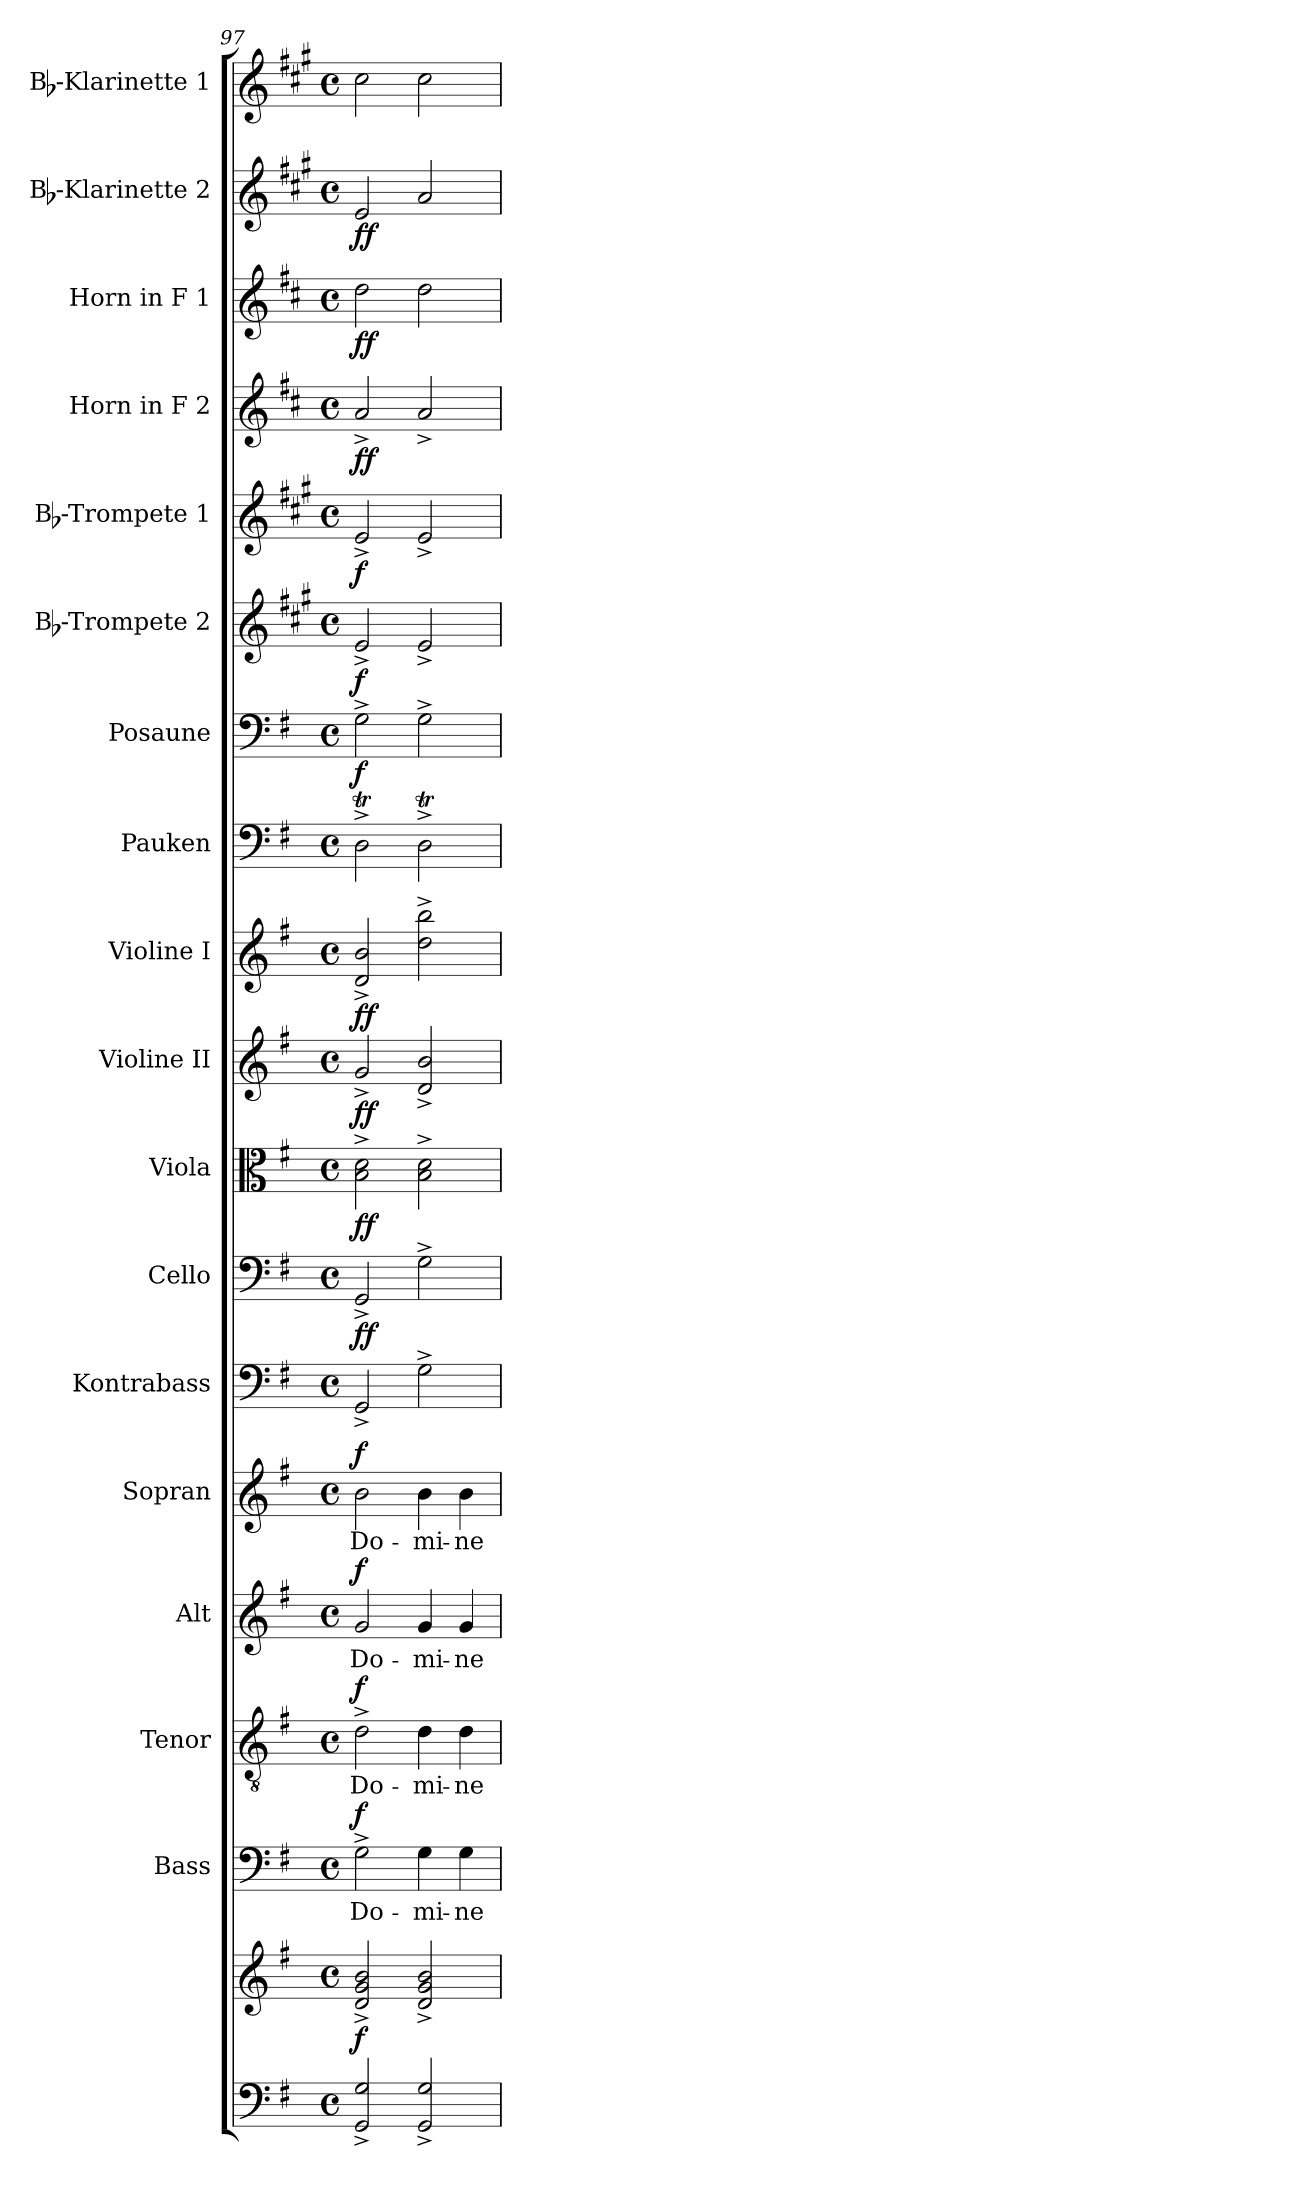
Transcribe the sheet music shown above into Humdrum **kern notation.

**kern	**kern	**dynam	**kern	**text	**dynam	**kern	**text	**dynam	**kern	**text	**dynam	**kern	**text	**dynam	**kern	**kern	**dynam	**kern	**dynam	**kern	**dynam	**kern	**dynam	**kern	**kern	**dynam	**kern	**dynam	**kern	**dynam	**kern	**dynam	**kern	**dynam	**kern	**dynam	**kern
*part18	*part18	*part18	*part17	*part17	*part17	*part16	*part16	*part16	*part15	*part15	*part15	*part14	*part14	*part14	*part13	*part12	*part12	*part11	*part11	*part10	*part10	*part9	*part9	*part8	*part7	*part7	*part6	*part6	*part5	*part5	*part4	*part4	*part3	*part3	*part2	*part2	*part1
*staff19	*staff18	*staff18/19	*staff17	*staff17	*staff17	*staff16	*staff16	*staff16	*staff15	*staff15	*staff15	*staff14	*staff14	*staff14	*staff13	*staff12	*staff12	*staff11	*staff11	*staff10	*staff10	*staff9	*staff9	*staff8	*staff7	*staff7	*staff6	*staff6	*staff5	*staff5	*staff4	*staff4	*staff3	*staff3	*staff2	*staff2	*staff1
*	*	*	*I"Bass	*	*	*I"Tenor	*	*	*I"Alt	*	*	*I"Sopran	*	*	*I"Kontrabass	*I"Cello	*	*I"Viola	*	*I"Violine II	*	*I"Violine I	*	*I"Pauken	*I"Posaune	*	*I"Bb-Trompete 2	*	*I"Bb-Trompete 1	*	*I"Horn in F 2	*	*I"Horn in F 1	*	*I"Bb-Klarinette 2	*	*I"Bb-Klarinette 1
*	*	*	*I'B.	*	*	*I'T.	*	*	*I'A.	*	*	*I'S.	*	*	*I'Kb.	*	*	*I'Vla.	*	*I'Vl. II	*	*I'Vl. I	*	*I'Pk.	*I'Pos.	*	*I'Bb Trp. 2	*	*I'Bb Trp. 1	*	*	*	*	*	*I'Bb Kl. 2	*	*I'Bb Kl. 1
*clefF4	*clefG2	*	*clefF4	*	*	*clefGv2	*	*	*clefG2	*	*	*clefG2	*	*	*clefF4	*clefF4	*	*clefC3	*	*clefG2	*	*clefG2	*	*clefF4	*clefF4	*	*clefG2	*	*clefG2	*	*clefG2	*	*clefG2	*	*clefG2	*	*clefG2
*	*	*	*	*	*	*	*	*	*	*	*	*	*	*	*ITrd7c12	*	*	*	*	*	*	*	*	*	*	*	*ITrd1c2	*	*ITrd1c2	*	*ITrd4c7	*	*ITrd4c7	*	*ITrd1c2	*	*ITrd1c2
*k[f#]	*k[f#]	*	*k[f#]	*	*	*k[f#]	*	*	*k[f#]	*	*	*k[f#]	*	*	*k[f#]	*k[f#]	*	*k[f#]	*	*k[f#]	*	*k[f#]	*	*k[f#]	*k[f#]	*	*k[f#]	*	*k[f#]	*	*k[f#]	*	*k[f#]	*	*k[f#]	*	*k[f#]
*G:	*G:	*	*G:	*	*	*G:	*	*	*G:	*	*	*G:	*	*	*G:	*G:	*	*G:	*	*G:	*	*G:	*	*G:	*G:	*	*G:	*	*G:	*	*G:	*	*G:	*	*G:	*	*G:
*M4/4	*M4/4	*	*M4/4	*	*	*M4/4	*	*	*M4/4	*	*	*M4/4	*	*	*M4/4	*M4/4	*	*M4/4	*	*M4/4	*	*M4/4	*	*M4/4	*M4/4	*	*M4/4	*	*M4/4	*	*M4/4	*	*M4/4	*	*M4/4	*	*M4/4
*met(c)	*met(c)	*	*met(c)	*	*	*met(c)	*	*	*met(c)	*	*	*met(c)	*	*	*met(c)	*met(c)	*	*met(c)	*	*met(c)	*	*met(c)	*	*met(c)	*met(c)	*	*met(c)	*	*met(c)	*	*met(c)	*	*met(c)	*	*met(c)	*	*met(c)
=97	=97	=97	=97	=97	=97	=97	=97	=97	=97	=97	=97	=97	=97	=97	=97	=97	=97	=97	=97	=97	=97	=97	=97	=97	=97	=97	=97	=97	=97	=97	=97	=97	=97	=97	=97	=97	=97
!	!	!LO:DY:b	!	!LO:LY:b	!LO:DY:a	!	!LO:LY:b	!LO:DY:a	!	!LO:LY:b	!LO:DY:a	!	!LO:LY:b	!LO:DY:a	!	!	!LO:DY:b	!	!LO:DY:b	!	!LO:DY:b	!	!LO:DY:b	!	!	!LO:DY:b	!	!LO:DY:b	!	!LO:DY:b	!	!LO:DY:b	!	!LO:DY:b	!	!LO:DY:b	!
2GG/^< 2G/^<	2d/^< 2g/^< 2b/^<	f	2G^>\	Do-	f	2d^>\	Do-	f	2g/	Do-	f	2b\	Do-	f	2GGG^</	2GG^</	ff	2B\^> 2d\^>	ff	2g^</	ff	2d/^> 2b/^>	ff	2DT^<\	2G^>\	f	2d^</	f	2d^</	f	2d^</	ff	2g\	ff	2d/	ff	2b\
!	!	!	!	!LO:LY:b	!	!	!LO:LY:b	!	!	!LO:LY:b	!	!	!LO:LY:b	!	!	!	!	!	!	!	!	!	!	!	!	!	!	!	!	!	!	!	!	!	!	!	!
2GG/^< 2G/^<	2d/^< 2g/^< 2b/^<	.	4G\	-mi-	.	4d\	-mi-	.	4g/	-mi-	.	4b\	-mi-	.	2GG^>\	2G^>\	.	2B\^> 2d\^>	.	2d/^< 2b/^<	.	2dd\^> 2bb\^>	.	2DT^<\	2G^>\	.	2d^</	.	2d^</	.	2d^</	.	2g\	.	2g/	.	2b\
!	!	!	!	!LO:LY:b	!	!	!LO:LY:b	!	!	!LO:LY:b	!	!	!LO:LY:b	!	!	!	!	!	!	!	!	!	!	!	!	!	!	!	!	!	!	!	!	!	!	!	!
.	.	.	4G\	-ne	.	4d\	-ne	.	4g/	-ne	.	4b\	-ne	.	.	.	.	.	.	.	.	.	.	.	.	.	.	.	.	.	.	.	.	.	.	.	.
=	=	=	=	=	=	=	=	=	=	=	=	=	=	=	=	=	=	=	=	=	=	=	=	=	=	=	=	=	=	=	=	=	=	=	=	=	=
*-	*-	*-	*-	*-	*-	*-	*-	*-	*-	*-	*-	*-	*-	*-	*-	*-	*-	*-	*-	*-	*-	*-	*-	*-	*-	*-	*-	*-	*-	*-	*-	*-	*-	*-	*-	*-	*-
